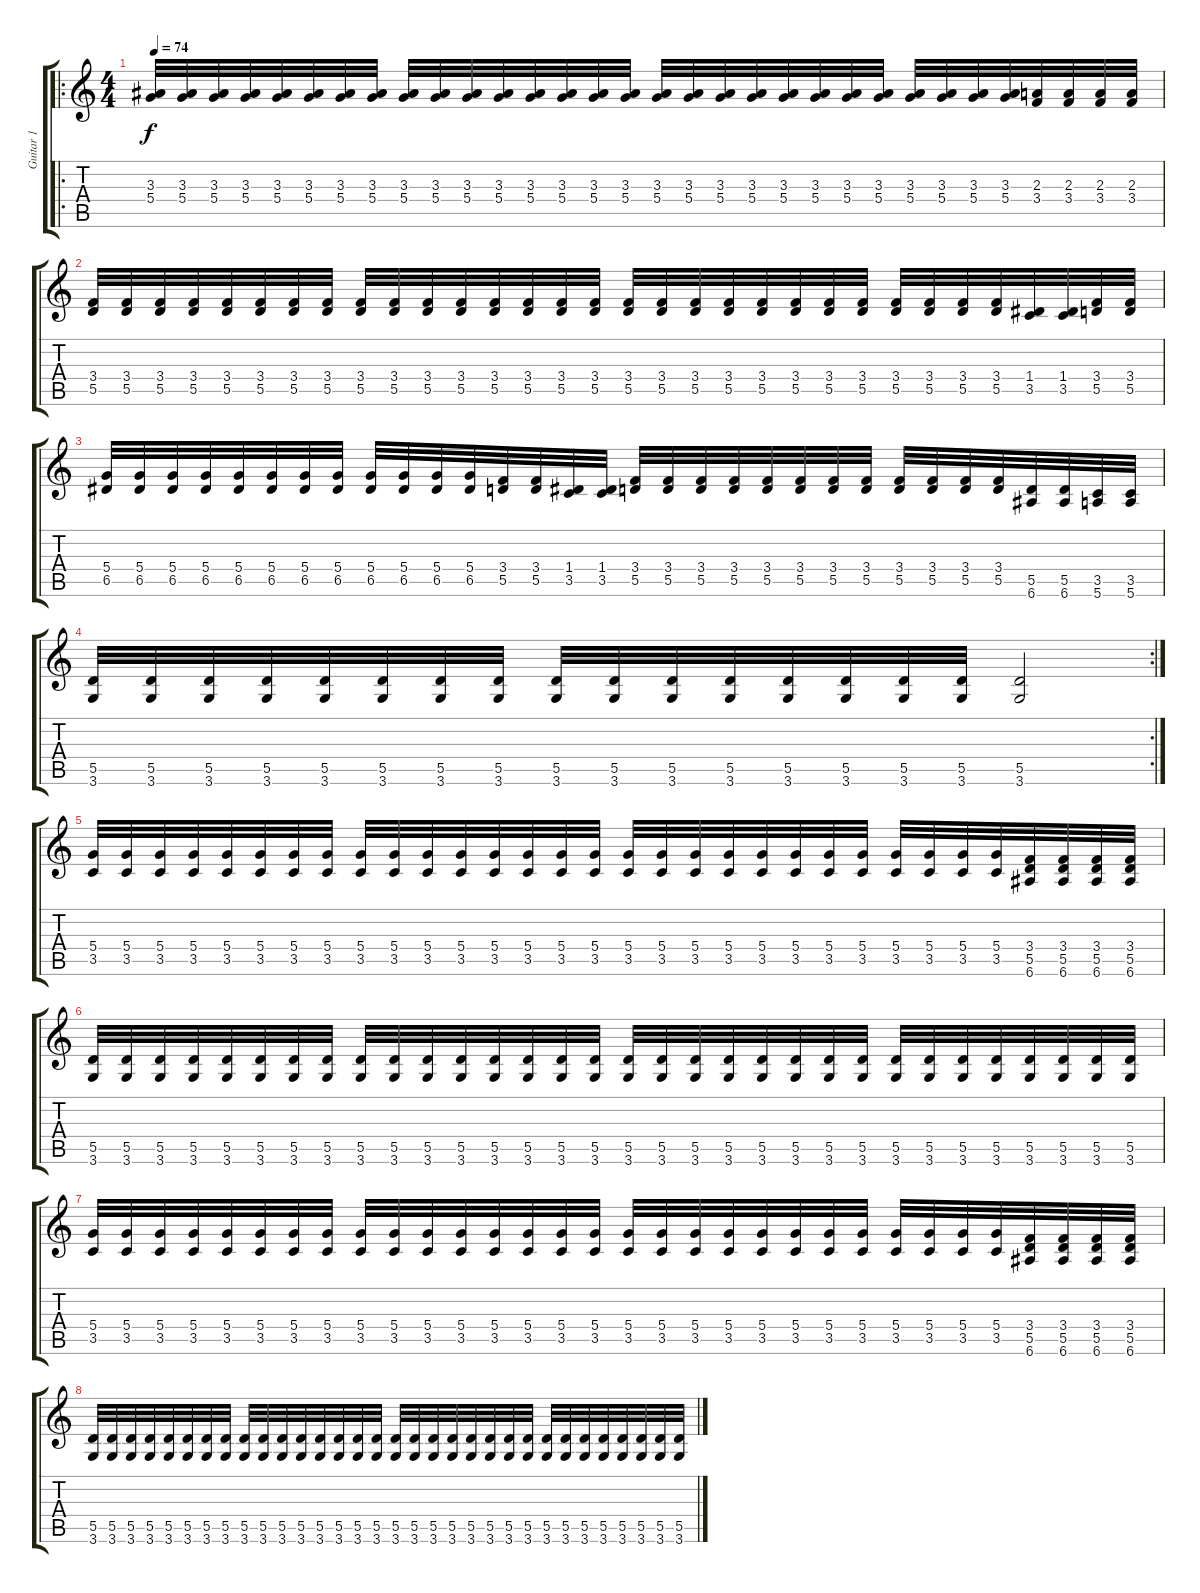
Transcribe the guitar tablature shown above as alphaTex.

\track ("Guitar 1" "Guitar 1") {instrument distortionguitar}
\staff {score tabs}
\tuning (E4 B3 G3 D3 A2 E2) {hide}
\ro
\ts (4 4)
\tempo 74
\clef g2
\ks c
(3.3 5.4).32{dy f} (3.3 5.4).32 (3.3 5.4).32 (3.3 5.4).32 (3.3 5.4).32 (3.3 5.4).32 (3.3 5.4).32 (3.3 5.4).32 (3.3 5.4).32 (3.3 5.4).32 (3.3 5.4).32 (3.3 5.4).32 (3.3 5.4).32 (3.3 5.4).32 (3.3 5.4).32 (3.3 5.4).32 (3.3 5.4).32 (3.3 5.4).32 (3.3 5.4).32 (3.3 5.4).32 (3.3 5.4).32 (3.3 5.4).32 (3.3 5.4).32 (3.3 5.4).32 (3.3 5.4).32 (3.3 5.4).32 (3.3 5.4).32 (3.3 5.4).32 (2.3 3.4).32 (2.3 3.4).32 (2.3 3.4).32 (2.3 3.4).32 |
(3.4 5.5).32 (3.4 5.5).32 (3.4 5.5).32 (3.4 5.5).32 (3.4 5.5).32 (3.4 5.5).32 (3.4 5.5).32 (3.4 5.5).32 (3.4 5.5).32 (3.4 5.5).32 (3.4 5.5).32 (3.4 5.5).32 (3.4 5.5).32 (3.4 5.5).32 (3.4 5.5).32 (3.4 5.5).32 (3.4 5.5).32 (3.4 5.5).32 (3.4 5.5).32 (3.4 5.5).32 (3.4 5.5).32 (3.4 5.5).32 (3.4 5.5).32 (3.4 5.5).32 (3.4 5.5).32 (3.4 5.5).32 (3.4 5.5).32 (3.4 5.5).32 (1.4 3.5).32 (1.4 3.5).32 (3.4 5.5).32 (3.4 5.5).32 |
(5.4 6.5).32 (5.4 6.5).32 (5.4 6.5).32 (5.4 6.5).32 (5.4 6.5).32 (5.4 6.5).32 (5.4 6.5).32 (5.4 6.5).32 (5.4 6.5).32 (5.4 6.5).32 (5.4 6.5).32 (5.4 6.5).32 (3.4 5.5).32 (3.4 5.5).32 (1.4 3.5).32 (1.4 3.5).32 (3.4 5.5).32 (3.4 5.5).32 (3.4 5.5).32 (3.4 5.5).32 (3.4 5.5).32 (3.4 5.5).32 (3.4 5.5).32 (3.4 5.5).32 (3.4 5.5).32 (3.4 5.5).32 (3.4 5.5).32 (3.4 5.5).32 (5.5 6.6).32 (5.5 6.6).32 (3.5 5.6).32 (3.5 5.6).32 |
\rc 2
(5.5 3.6).32 (5.5 3.6).32 (5.5 3.6).32 (5.5 3.6).32 (5.5 3.6).32 (5.5 3.6).32 (5.5 3.6).32 (5.5 3.6).32 (5.5 3.6).32 (5.5 3.6).32 (5.5 3.6).32 (5.5 3.6).32 (5.5 3.6).32 (5.5 3.6).32 (5.5 3.6).32 (5.5 3.6).32 (5.5 3.6).2 |
(5.4 3.5).32 (5.4 3.5).32 (5.4 3.5).32 (5.4 3.5).32 (5.4 3.5).32 (5.4 3.5).32 (5.4 3.5).32 (5.4 3.5).32 (5.4 3.5).32 (5.4 3.5).32 (5.4 3.5).32 (5.4 3.5).32 (5.4 3.5).32 (5.4 3.5).32 (5.4 3.5).32 (5.4 3.5).32 (5.4 3.5).32 (5.4 3.5).32 (5.4 3.5).32 (5.4 3.5).32 (5.4 3.5).32 (5.4 3.5).32 (5.4 3.5).32 (5.4 3.5).32 (5.4 3.5).32 (5.4 3.5).32 (5.4 3.5).32 (5.4 3.5).32 (3.4 5.5 6.6).32 (3.4 5.5 6.6).32 (3.4 5.5 6.6).32 (3.4 5.5 6.6).32 |
(5.5 3.6).32 (5.5 3.6).32 (5.5 3.6).32 (5.5 3.6).32 (5.5 3.6).32 (5.5 3.6).32 (5.5 3.6).32 (5.5 3.6).32 (5.5 3.6).32 (5.5 3.6).32 (5.5 3.6).32 (5.5 3.6).32 (5.5 3.6).32 (5.5 3.6).32 (5.5 3.6).32 (5.5 3.6).32 (5.5 3.6).32 (5.5 3.6).32 (5.5 3.6).32 (5.5 3.6).32 (5.5 3.6).32 (5.5 3.6).32 (5.5 3.6).32 (5.5 3.6).32 (5.5 3.6).32 (5.5 3.6).32 (5.5 3.6).32 (5.5 3.6).32 (5.5 3.6).32 (5.5 3.6).32 (5.5 3.6).32 (5.5 3.6).32 |
(5.4 3.5).32 (5.4 3.5).32 (5.4 3.5).32 (5.4 3.5).32 (5.4 3.5).32 (5.4 3.5).32 (5.4 3.5).32 (5.4 3.5).32 (5.4 3.5).32 (5.4 3.5).32 (5.4 3.5).32 (5.4 3.5).32 (5.4 3.5).32 (5.4 3.5).32 (5.4 3.5).32 (5.4 3.5).32 (5.4 3.5).32 (5.4 3.5).32 (5.4 3.5).32 (5.4 3.5).32 (5.4 3.5).32 (5.4 3.5).32 (5.4 3.5).32 (5.4 3.5).32 (5.4 3.5).32 (5.4 3.5).32 (5.4 3.5).32 (5.4 3.5).32 (3.4 5.5 6.6).32 (3.4 5.5 6.6).32 (3.4 5.5 6.6).32 (3.4 5.5 6.6).32 |
(5.5 3.6).32 (5.5 3.6).32 (5.5 3.6).32 (5.5 3.6).32 (5.5 3.6).32 (5.5 3.6).32 (5.5 3.6).32 (5.5 3.6).32 (5.5 3.6).32 (5.5 3.6).32 (5.5 3.6).32 (5.5 3.6).32 (5.5 3.6).32 (5.5 3.6).32 (5.5 3.6).32 (5.5 3.6).32 (5.5 3.6).32 (5.5 3.6).32 (5.5 3.6).32 (5.5 3.6).32 (5.5 3.6).32 (5.5 3.6).32 (5.5 3.6).32 (5.5 3.6).32 (5.5 3.6).32 (5.5 3.6).32 (5.5 3.6).32 (5.5 3.6).32 (5.5 3.6).32 (5.5 3.6).32 (5.5 3.6).32 (5.5 3.6).32
